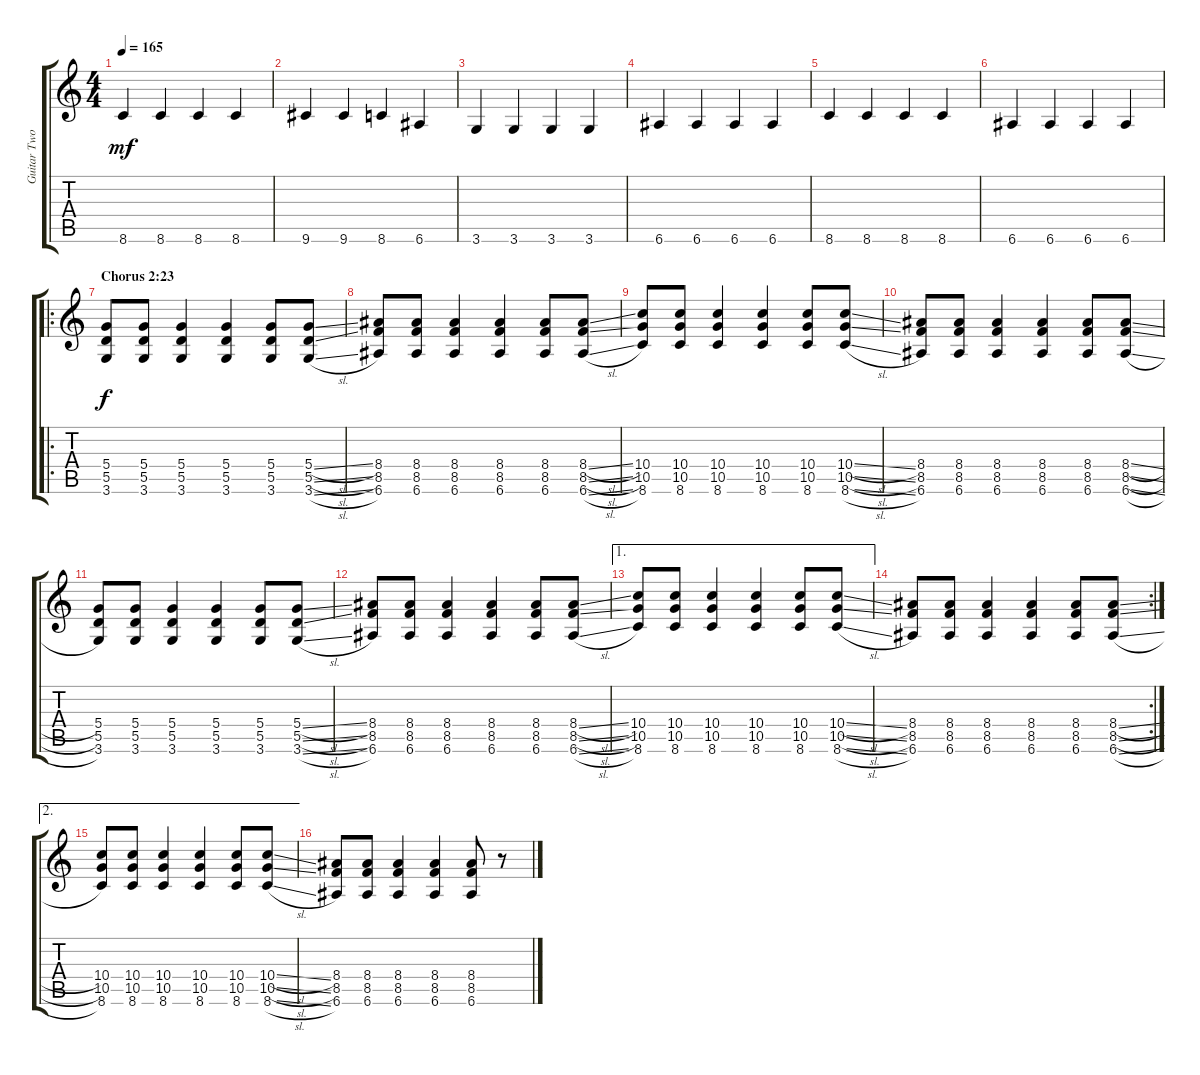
\track ("Guitar Two" "Guitar Two") {instrument overdrivenguitar}
\staff {score tabs}
\tuning (E4 B3 G3 D3 A2 E2) {hide}
\ts (4 4)
\tempo 165
\clef g2
\ks c
8.6.4{dy mf} 8.6.4 8.6.4 8.6.4 |
9.6.4 9.6.4 8.6.4 6.6.4 |
3.6.4 3.6.4 3.6.4 3.6.4 |
6.6.4 6.6.4 6.6.4 6.6.4 |
8.6.4 8.6.4 8.6.4 8.6.4 |
6.6.4 6.6.4 6.6.4 6.6.4 |
\ro
\section ("" "Chorus 2:23")
(5.4 5.5 3.6).8{dy f} (5.4 5.5 3.6).8 (5.4 5.5 3.6).4 (5.4 5.5 3.6).4 (5.4 5.5 3.6).8 (5.4{sl} 5.5{sl} 3.6{sl}).8 |
(8.4 8.5 6.6).8 (8.4 8.5 6.6).8 (8.4 8.5 6.6).4 (8.4 8.5 6.6).4 (8.4 8.5 6.6).8 (8.4{sl} 8.5{sl} 6.6{sl}).8 |
(10.4 10.5 8.6).8 (10.4 10.5 8.6).8 (10.4 10.5 8.6).4 (10.4 10.5 8.6).4 (10.4 10.5 8.6).8 (10.4{sl} 10.5{sl} 8.6{sl}).8 |
(8.4 8.5 6.6).8 (8.4 8.5 6.6).8 (8.4 8.5 6.6).4 (8.4 8.5 6.6).4 (8.4 8.5 6.6).8 (8.4{sl} 8.5{sl} 6.6{sl}).8 |
(5.4 5.5 3.6).8 (5.4 5.5 3.6).8 (5.4 5.5 3.6).4 (5.4 5.5 3.6).4 (5.4 5.5 3.6).8 (5.4{sl} 5.5{sl} 3.6{sl}).8 |
(8.4 8.5 6.6).8 (8.4 8.5 6.6).8 (8.4 8.5 6.6).4 (8.4 8.5 6.6).4 (8.4 8.5 6.6).8 (8.4{sl} 8.5{sl} 6.6{sl}).8 |
\ae 1
(10.4 10.5 8.6).8 (10.4 10.5 8.6).8 (10.4 10.5 8.6).4 (10.4 10.5 8.6).4 (10.4 10.5 8.6).8 (10.4{sl} 10.5{sl} 8.6{sl}).8 |
\rc 2
(8.4 8.5 6.6).8 (8.4 8.5 6.6).8 (8.4 8.5 6.6).4 (8.4 8.5 6.6).4 (8.4 8.5 6.6).8 (8.4{sl} 8.5{sl} 6.6{sl}).8 |
\ae 2
(10.4 10.5 8.6).8 (10.4 10.5 8.6).8 (10.4 10.5 8.6).4 (10.4 10.5 8.6).4 (10.4 10.5 8.6).8 (10.4{sl} 10.5{sl} 8.6{sl}).8 |
(8.4 8.5 6.6).8 (8.4 8.5 6.6).8 (8.4 8.5 6.6).4 (8.4 8.5 6.6).4 (8.4 8.5 6.6).8 r.8
